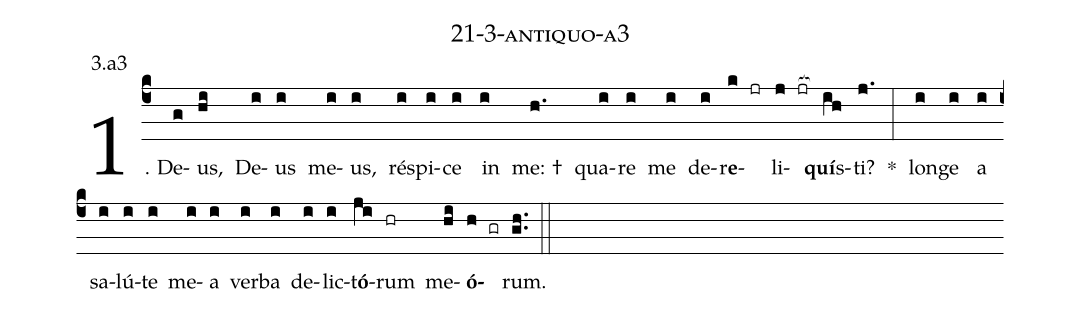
name: 21-3-antiquo-a3;
annotation: 3.a3;
%%
(c4)1. De(g)us,(hi) De(i)us(i) me(i)us,(i) ré(i)spi(i)ce(i) in(i) me: †(h.) qua(i)re(i) me(i) de(i)r<b>e</b>(k jr)li(j jr[ocb:1{])<b>quí</b>s(ih[ocb:0}])ti?(j.) *(:) lon(i)ge(i) a(i) sa(i)lú(i)te(i) me(i)a(i) ver(i)ba(i) de(i)lic(i)t<b>ó</b>(ji)rum(hr) me(hi)<b>ó</b>(h gr)rum.(gh..) (::)
